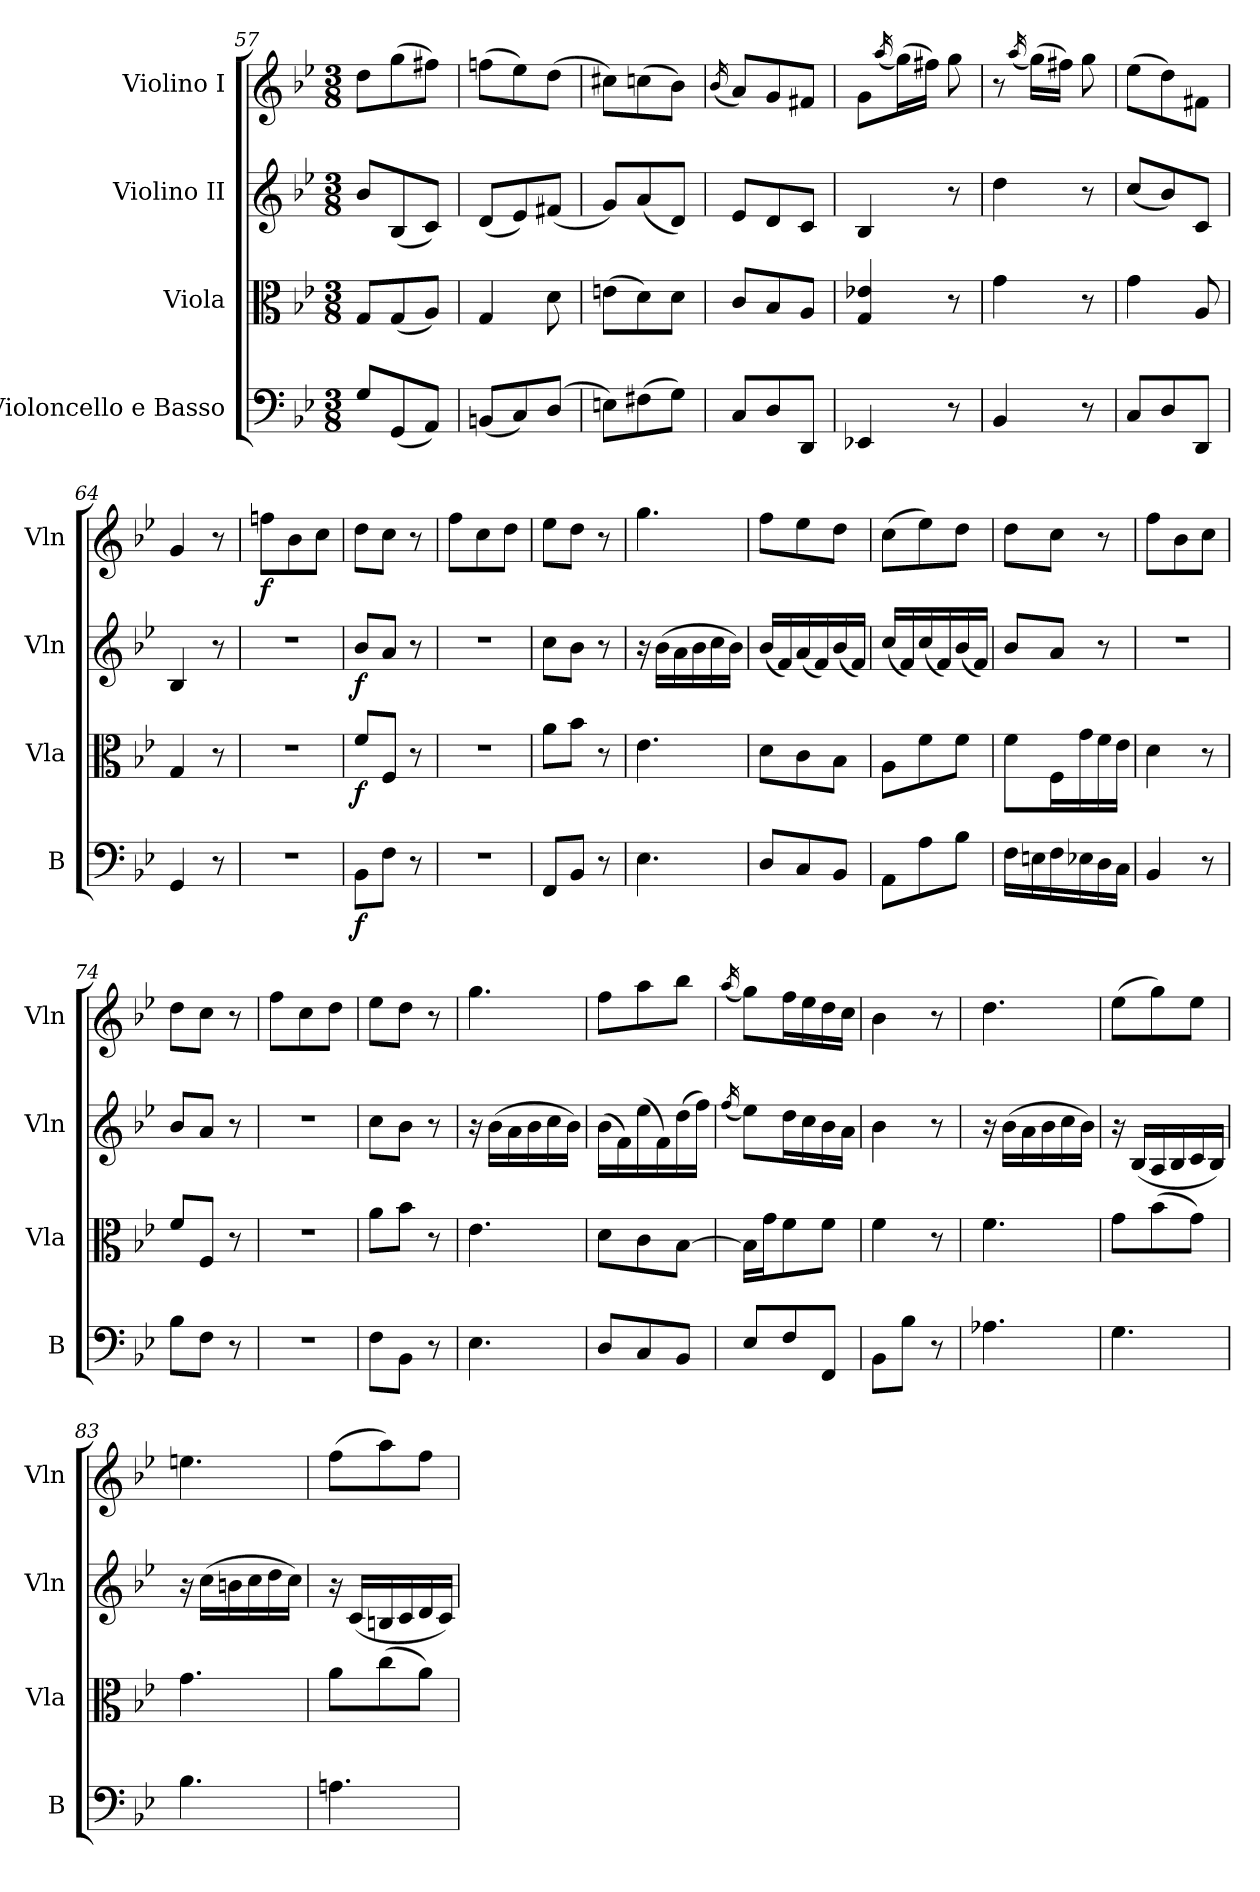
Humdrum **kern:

**kern	**dynam	**kern	**dynam	**kern	**dynam	**kern	**dynam
*part4	*part4	*part3	*part3	*part2	*part2	*part1	*part1
*staff4	*staff4	*staff3	*staff3	*staff2	*staff2	*staff1	*staff1
*I"Violoncello e Basso	*	*I"Viola	*	*I"Violino II	*	*I"Violino I	*
*I'B	*	*I'Vla	*	*I'Vln	*	*I'Vln	*
*clefF4	*	*clefC3	*	*clefG2	*	*clefG2	*
*k[b-e-]	*	*k[b-e-]	*	*k[b-e-]	*	*k[b-e-]	*
*B-:	*	*B-:	*	*B-:	*	*B-:	*
*M3/8	*	*M3/8	*	*M3/8	*	*M3/8	*
=57	=57	=57	=57	=57	=57	=57	=57
8GL	.	8GL	.	8b-L	.	8ddL	.
(8GG	.	(8G	.	(8B-	.	(8gg	.
8AAJ)	.	8AJ)	.	8cJ)	.	8ff#XJ)	.
=58	=58	=58	=58	=58	=58	=58	=58
(8BBnL	.	4G	.	(8dL	.	(8ffnL	.
8C)	.	.	.	8e-)	.	8ee-)	.
(8DJ	.	8d	.	(8f#XJ	.	(8ddJ	.
=59	=59	=59	=59	=59	=59	=59	=59
8EnL)	.	(8enL	.	8gL)	.	8cc#XL)	.
(8F#X	.	8d)	.	(8a	.	(8ccn	.
8GJ)	.	8dJ	.	8dJ)	.	8b-J)	.
=60	=60	=60	=60	=60	=60	=60	=60
.	.	.	.	.	.	(<16qb-	.
8CL	.	8cL	.	8e-L	.	8aL)	.
8D	.	8B-	.	8d	.	8g	.
8DDJ	.	8AJ	.	8cJ	.	8f#XJ	.
!!LO:LB:g=z
=61	=61	=61	=61	=61	=61	=61	=61
4EE-X	.	4e-X 4G	.	4B-	.	8gL	.
.	.	.	.	.	.	(<16qaa	.
.	.	.	.	.	.	(16ggL)	.
.	.	.	.	.	.	16ff#XJJ)	.
8r	.	8r	.	8r	.	8gg	.
=62	=62	=62	=62	=62	=62	=62	=62
4BB-	.	4g	.	4dd	.	8r	.
.	.	.	.	.	.	(<16qaa	.
.	.	.	.	.	.	(16ggLL)	.
.	.	.	.	.	.	16ff#XJJ)	.
8r	.	8r	.	8r	.	8gg	.
=63	=63	=63	=63	=63	=63	=63	=63
8CL	.	4g	.	(8ccL	.	(8ee-L	.
8D	.	.	.	8b-)	.	8dd)	.
8DDJ	.	8A	.	8cJ	.	8f#XJ	.
=64	=64	=64	=64	=64	=64	=64	=64
4GG	.	4G	.	4B-	.	4g	.
8r	.	8r	.	8r	.	8r	.
=65	=65	=65	=65	=65	=65	=65	=65
4.r	.	4.r	.	4.r	.	8ffnL	f
.	.	.	.	.	.	8b-	.
.	.	.	.	.	.	8ccJ	.
=66	=66	=66	=66	=66	=66	=66	=66
8BB-L	f	8fL	f	8b-L	f	8ddL	.
8FJ	.	8FJ	.	8aJ	.	8ccJ	.
8r	.	8r	.	8r	.	8r	.
=67	=67	=67	=67	=67	=67	=67	=67
4.r	.	4.r	.	4.r	.	8ffL	.
.	.	.	.	.	.	8cc	.
.	.	.	.	.	.	8ddJ	.
=68	=68	=68	=68	=68	=68	=68	=68
8FFL	.	8aL	.	8ccL	.	8ee-L	.
8BB-J	.	8b-J	.	8b-J	.	8ddJ	.
8r	.	8r	.	8r	.	8r	.
=69	=69	=69	=69	=69	=69	=69	=69
4.E-	.	4.e-	.	16r	.	4.gg	.
.	.	.	.	(16b-LL	.	.	.
.	.	.	.	16a	.	.	.
.	.	.	.	16b-	.	.	.
.	.	.	.	16cc	.	.	.
.	.	.	.	16b-JJ)	.	.	.
!!LO:LB:g=z
=70	=70	=70	=70	=70	=70	=70	=70
8DL	.	8dL	.	(16b-LL	.	8ffL	.
.	.	.	.	16f)	.	.	.
8C	.	8c	.	(16a	.	8ee-	.
.	.	.	.	16f)	.	.	.
8BB-J	.	8B-J	.	(16b-	.	8ddJ	.
.	.	.	.	16fJJ)	.	.	.
=71	=71	=71	=71	=71	=71	=71	=71
8AAL	.	8AL	.	(16ccLL	.	(8ccL	.
.	.	.	.	16f)	.	.	.
8A	.	8f	.	(16cc	.	8ee-)	.
.	.	.	.	16f)	.	.	.
8B-J	.	8fJ	.	(16b-	.	8ddJ	.
.	.	.	.	16fJJ)	.	.	.
=72	=72	=72	=72	=72	=72	=72	=72
16FLL	.	8fL	.	8b-L	.	8ddL	.
16En	.	.	.	.	.	.	.
16F	.	16FL	.	8aJ	.	8ccJ	.
16E-X	.	16g	.	.	.	.	.
16D	.	16f	.	8r	.	8r	.
16CJJ	.	16e-JJ	.	.	.	.	.
=73	=73	=73	=73	=73	=73	=73	=73
4BB-	.	4d	.	4.r	.	8ffL	.
.	.	.	.	.	.	8b-	.
8r	.	8r	.	.	.	8ccJ	.
=74	=74	=74	=74	=74	=74	=74	=74
8B-L	.	8fL	.	8b-L	.	8ddL	.
8FJ	.	8FJ	.	8aJ	.	8ccJ	.
8r	.	8r	.	8r	.	8r	.
=75	=75	=75	=75	=75	=75	=75	=75
4.r	.	4.r	.	4.r	.	8ffL	.
.	.	.	.	.	.	8cc	.
.	.	.	.	.	.	8ddJ	.
=76	=76	=76	=76	=76	=76	=76	=76
8FL	.	8aL	.	8ccL	.	8ee-L	.
8BB-J	.	8b-J	.	8b-J	.	8ddJ	.
8r	.	8r	.	8r	.	8r	.
=77	=77	=77	=77	=77	=77	=77	=77
4.E-	.	4.e-	.	16r	.	4.gg	.
.	.	.	.	(16b-LL	.	.	.
.	.	.	.	16a	.	.	.
.	.	.	.	16b-	.	.	.
.	.	.	.	16cc	.	.	.
.	.	.	.	16b-JJ)	.	.	.
!!LO:PB:g=z
=78	=78	=78	=78	=78	=78	=78	=78
8DL	.	8dL	.	(16b-LL	.	8ffL	.
.	.	.	.	16f)	.	.	.
8C	.	8c	.	(16ee-	.	8aa	.
.	.	.	.	16f)	.	.	.
8BB-J	.	[8B-J	.	(16dd	.	8bb-J	.
.	.	.	.	16ffJJ)	.	.	.
=79	=79	=79	=79	=79	=79	=79	=79
.	.	.	.	(<16qff	.	(<16qaa	.
8E-L	.	16B-LL]	.	8ee-L)	.	8ggL)	.
.	.	16gJ	.	.	.	.	.
8F	.	8f	.	16ddL	.	16ffL	.
.	.	.	.	16cc	.	16ee-	.
8FFJ	.	8fJ	.	16b-	.	16dd	.
.	.	.	.	16aJJ	.	16ccJJ	.
=80	=80	=80	=80	=80	=80	=80	=80
8BB-L	.	4f	.	4b-	.	4b-	.
8B-J	.	.	.	.	.	.	.
8r	.	8r	.	8r	.	8r	.
=81	=81	=81	=81	=81	=81	=81	=81
4.A-X	.	4.f	.	16r	.	4.dd	.
.	.	.	.	(16b-LL	.	.	.
.	.	.	.	16a	.	.	.
.	.	.	.	16b-	.	.	.
.	.	.	.	16cc	.	.	.
.	.	.	.	16b-JJ)	.	.	.
=82	=82	=82	=82	=82	=82	=82	=82
4.G	.	8gL	.	16r	.	(8ee-L	.
.	.	.	.	(16B-LL	.	.	.
.	.	(8b-	.	16A	.	8gg)	.
.	.	.	.	16B-	.	.	.
.	.	8gJ)	.	16c	.	8ee-J	.
.	.	.	.	16B-JJ)	.	.	.
=83	=83	=83	=83	=83	=83	=83	=83
4.B-	.	4.g	.	16r	.	4.een	.
.	.	.	.	(16ccLL	.	.	.
.	.	.	.	16bn	.	.	.
.	.	.	.	16cc	.	.	.
.	.	.	.	16dd	.	.	.
.	.	.	.	16ccJJ)	.	.	.
=84	=84	=84	=84	=84	=84	=84	=84
4.An	.	8aL	.	16r	.	(8ffL	.
.	.	.	.	(16cLL	.	.	.
.	.	(8cc	.	16Bn	.	8aa)	.
.	.	.	.	16c	.	.	.
.	.	8aJ)	.	16d	.	8ffJ	.
.	.	.	.	16cJJ)	.	.	.
=	=	=	=	=	=	=	=
*-	*-	*-	*-	*-	*-	*-	*-
